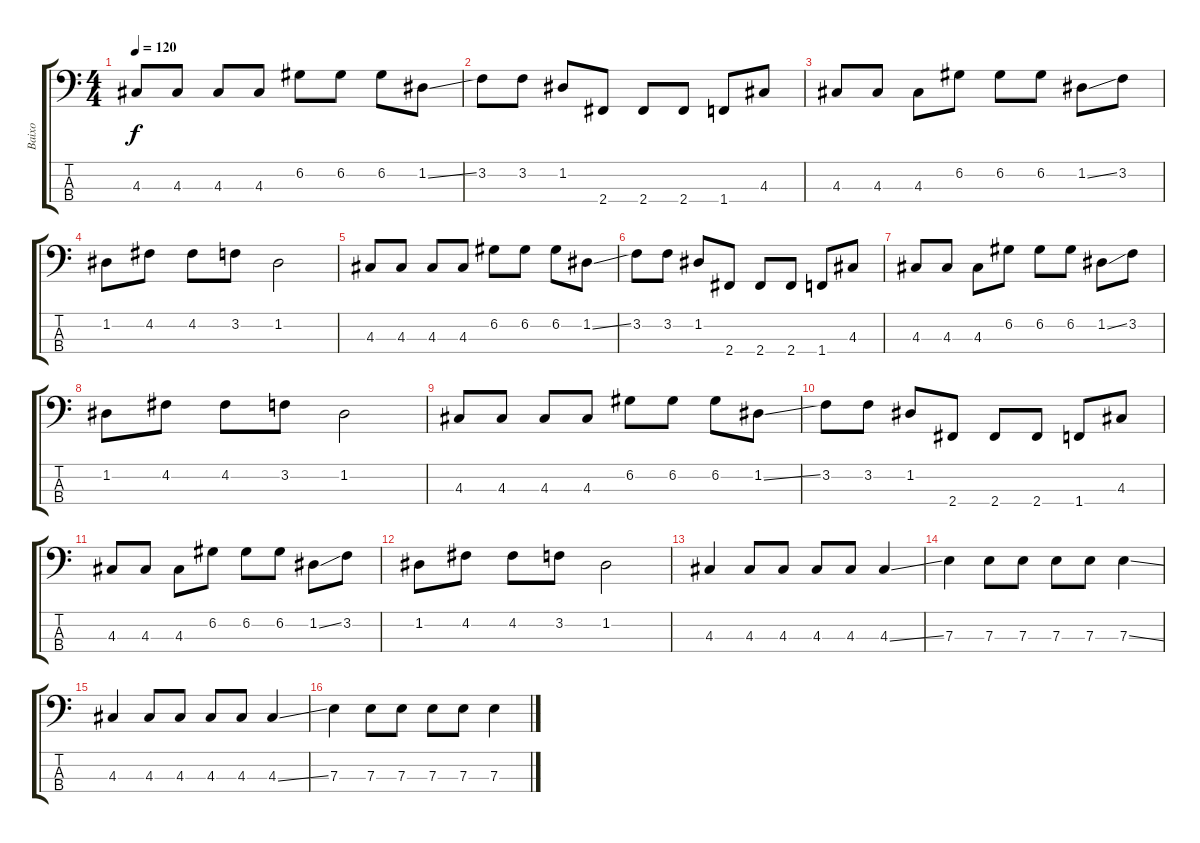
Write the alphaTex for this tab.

\track ("Baixo" "Baixo") {instrument electricbasspick}
\staff {score tabs}
\tuning (G2 D2 A1 E1) {hide}
\ts (4 4)
\tempo 120
\clef f4
\ks c
4.3.8{dy f} 4.3.8 4.3.8 4.3.8 6.2.8 6.2.8 6.2.8 1.2{ss}.8 |
3.2.8 3.2.8 1.2.8 2.4.8 2.4.8 2.4.8 1.4.8 4.3.8 |
4.3.8 4.3.8 4.3.8 6.2.8 6.2.8 6.2.8 1.2{ss}.8 3.2.8 |
1.2.8 4.2.8 4.2.8 3.2.8 1.2.2 |
4.3.8 4.3.8 4.3.8 4.3.8 6.2.8 6.2.8 6.2.8 1.2{ss}.8 |
3.2.8 3.2.8 1.2.8 2.4.8 2.4.8 2.4.8 1.4.8 4.3.8 |
4.3.8 4.3.8 4.3.8 6.2.8 6.2.8 6.2.8 1.2{ss}.8 3.2.8 |
1.2.8 4.2.8 4.2.8 3.2.8 1.2.2 |
4.3.8 4.3.8 4.3.8 4.3.8 6.2.8 6.2.8 6.2.8 1.2{ss}.8 |
3.2.8 3.2.8 1.2.8 2.4.8 2.4.8 2.4.8 1.4.8 4.3.8 |
4.3.8 4.3.8 4.3.8 6.2.8 6.2.8 6.2.8 1.2{ss}.8 3.2.8 |
1.2.8 4.2.8 4.2.8 3.2.8 1.2.2 |
4.3.4 4.3.8 4.3.8 4.3.8 4.3.8 4.3{ss}.4 |
7.3.4 7.3.8 7.3.8 7.3.8 7.3.8 7.3{ss}.4 |
4.3.4 4.3.8 4.3.8 4.3.8 4.3.8 4.3{ss}.4 |
7.3.4 7.3.8 7.3.8 7.3.8 7.3.8 7.3{ss}.4
